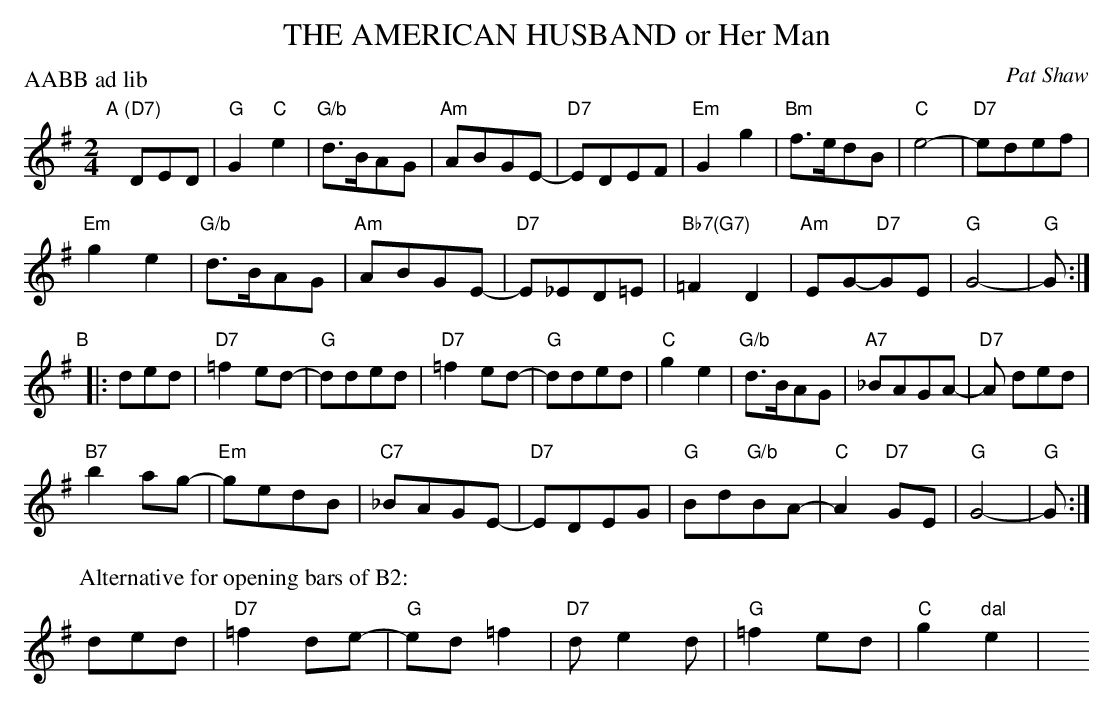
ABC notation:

X:1
T: THE AMERICAN HUSBAND or Her Man
C: Pat Shaw
M: 2/4
L: 1/8
P: AABB ad lib
K: G
"A"[|]\
"(D7)"DED |\
"G"G2 "C"e2 | "G/b"d>BAG | "Am"ABGE- | "D7"EDEF | "Em"G2g2 | "Bm"f>edB | "C"e4- | "D7"edef |
"Em"g2e2 | "G/b"d>BAG | "Am"ABGE- | "D7"E_ED=E | "Bb7(G7)"=F2D2 | "Am"EG-"D7"GE | "G"G4- | "G"G :|
"B"[|]\
|: ded |\
"D7"=f2ed- | "G"dded | "D7"=f2ed- | "G"dded | "C"g2e2 !Segno!| "G/b"d>BAG | "A7"_BAGA- | "D7"A ded |
"B7"b2ag- | "Em"gedB | "C7"_BAGE- | "D7"EDEG | "G"Bd"G/b"BA- | "C"A2 "D7"GE | "G"G4- | "G"G :|
P: Alternative for opening bars of B2:
ded |\
"D7"=f2de- | "G"ed=f2 | "D7"de2d | "G"=f2ed | "C"g2"dal"e2 !Segno!| y4 y4 y4 y4 y4 y4
